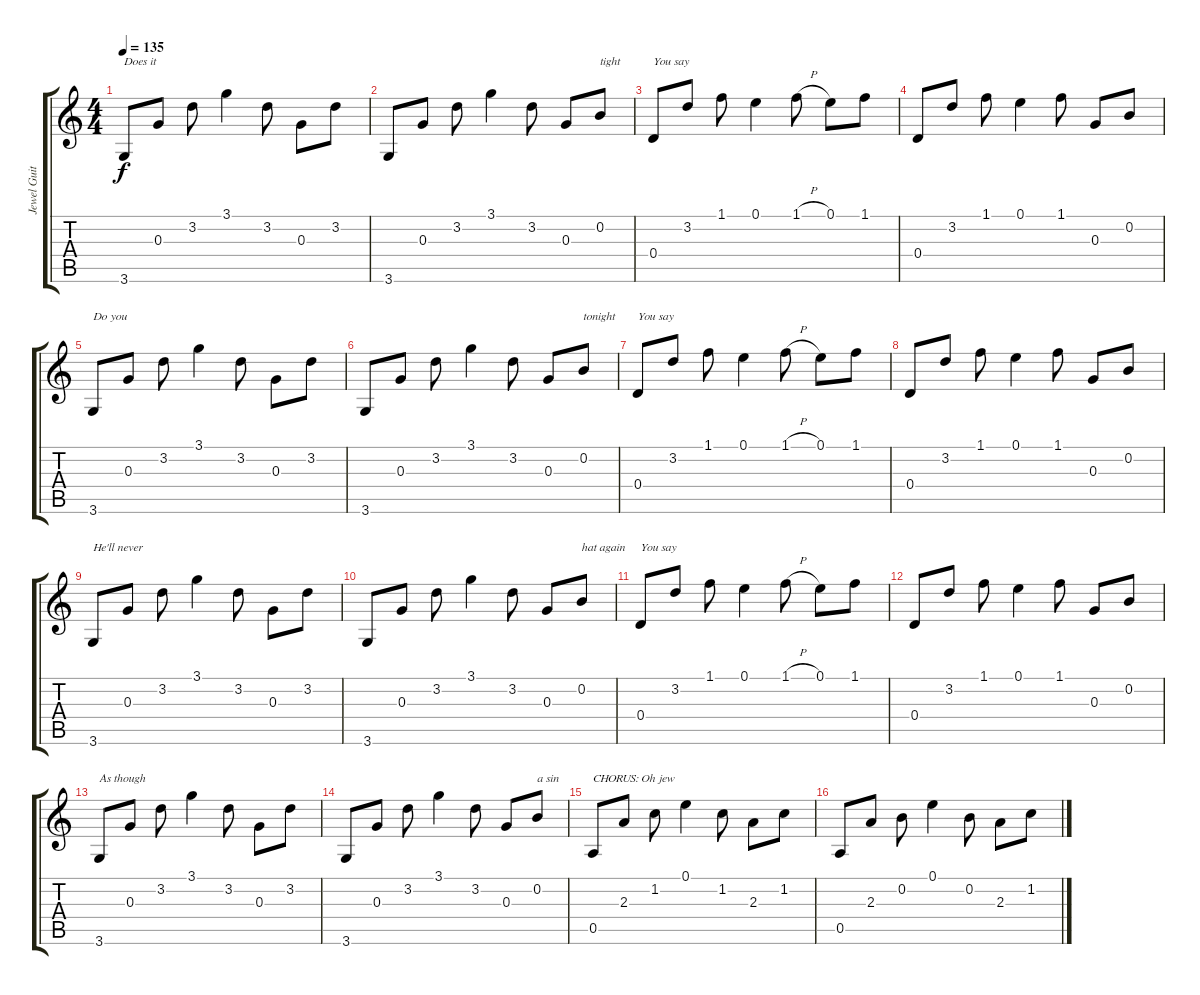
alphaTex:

\track ("Jewel Guitar" "Jewel Guit") {instrument acousticguitarsteel}
\staff {score tabs}
\tuning (E4 B3 G3 D3 A2 E2) {hide}
\ts (4 4)
\tempo 135
\clef g2
\ks c
3.6.8{txt "Does it" dy f} 0.3.8 3.2.8 3.1.4 3.2.8 0.3.8 3.2.8 |
3.6.8 0.3.8 3.2.8 3.1.4 3.2.8 0.3.8 0.2.8{txt "tight"} |
0.4.8{txt "You say"} 3.2.8 1.1.8 0.1.4 1.1{h}.8 0.1.8 1.1.8 |
0.4.8 3.2.8 1.1.8 0.1.4 1.1.8 0.3.8 0.2.8 |
3.6.8{txt "Do you"} 0.3.8 3.2.8 3.1.4 3.2.8 0.3.8 3.2.8 |
3.6.8 0.3.8 3.2.8 3.1.4 3.2.8 0.3.8 0.2.8{txt "tonight"} |
0.4.8{txt "You say"} 3.2.8 1.1.8 0.1.4 1.1{h}.8 0.1.8 1.1.8 |
0.4.8 3.2.8 1.1.8 0.1.4 1.1.8 0.3.8 0.2.8 |
3.6.8{txt "He'll never"} 0.3.8 3.2.8 3.1.4 3.2.8 0.3.8 3.2.8 |
3.6.8 0.3.8 3.2.8 3.1.4 3.2.8 0.3.8 0.2.8{txt "hat again"} |
0.4.8{txt "You say"} 3.2.8 1.1.8 0.1.4 1.1{h}.8 0.1.8 1.1.8 |
0.4.8 3.2.8 1.1.8 0.1.4 1.1.8 0.3.8 0.2.8 |
3.6.8{txt "As though"} 0.3.8 3.2.8 3.1.4 3.2.8 0.3.8 3.2.8 |
3.6.8 0.3.8 3.2.8 3.1.4 3.2.8 0.3.8 0.2.8{txt "a sin"} |
0.5.8{txt "CHORUS: Oh jew"} 2.3.8 1.2.8 0.1.4 1.2.8 2.3.8 1.2.8 |
0.5.8 2.3.8 0.2.8 0.1.4 0.2.8 2.3.8 1.2.8
